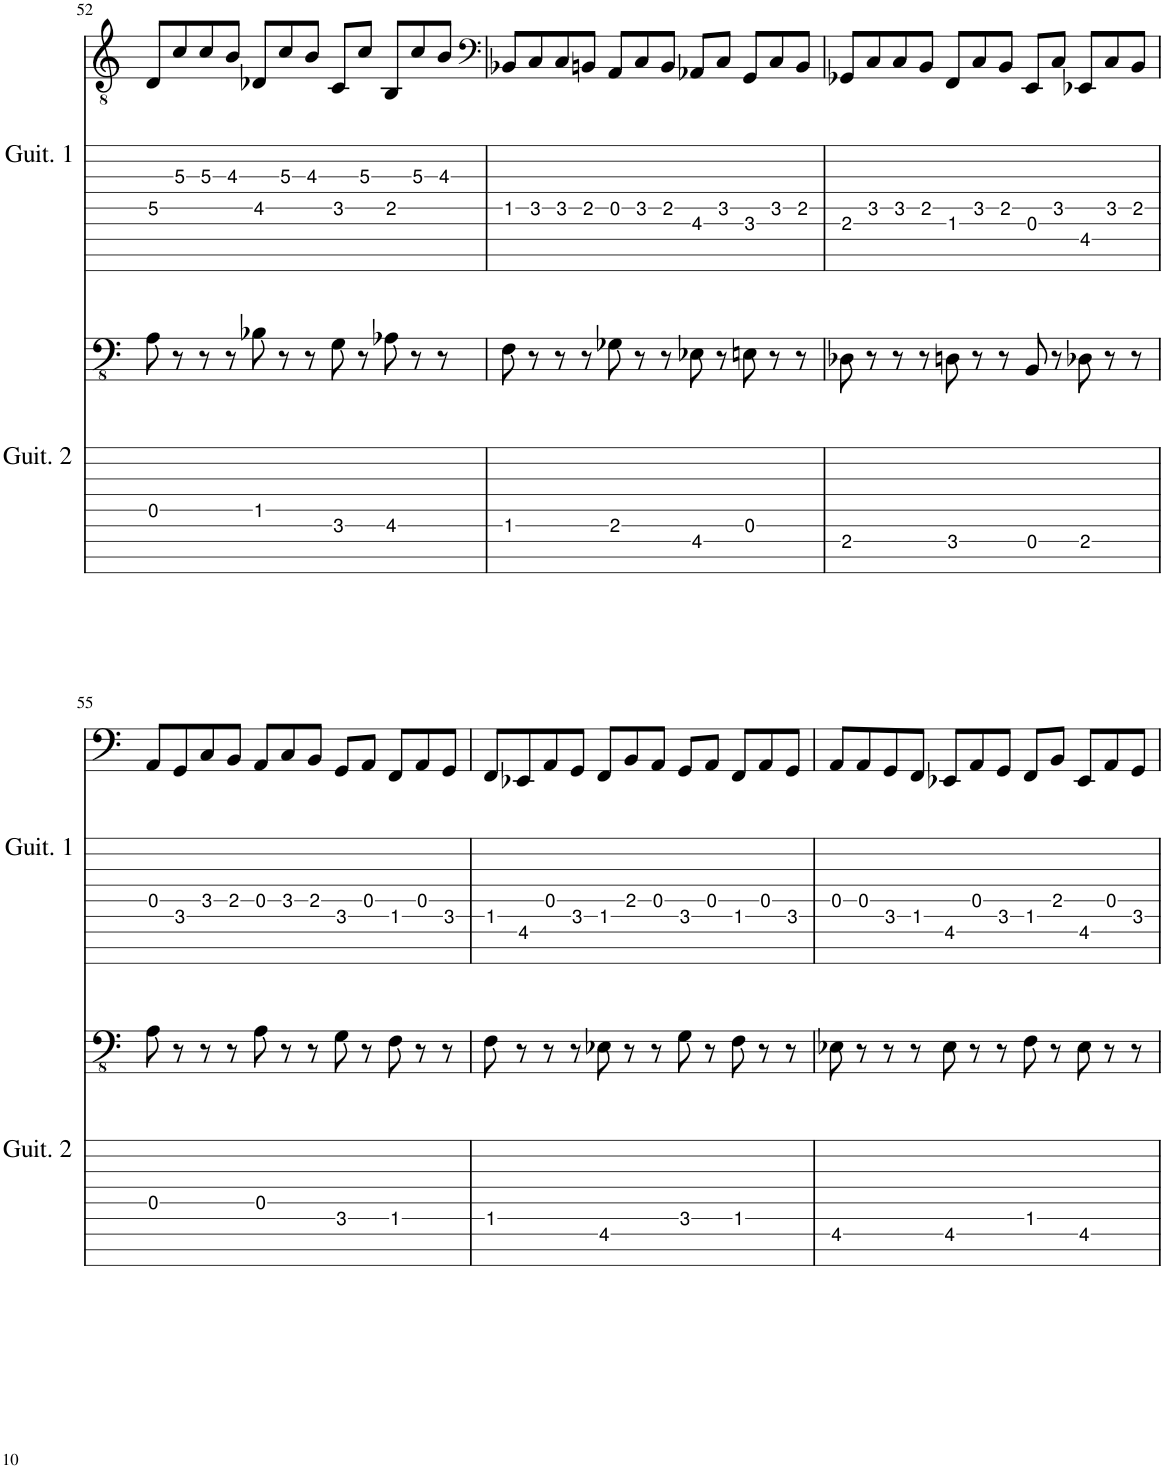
**kern	**kern	**kern	**kern
*part2	*part2	*part1	*part1
*staff4	*staff3	*staff2	*staff1
*I"Guitar 2	*	*I"Guitar 1	*
*I'Guit. 2	*	*I'Guit. 1	*
!!LO:PB:g=z
*	*clefFv4	*	*clefGv2
*k[]	*k[]	*k[]	*k[]
*M12/8	*M12/8	*M12/8	*M12/8
=52	=52	=52	=52
8AA	8AA\	8DL	8D/L
8r	8r	8c	8c/
8r	8r	8cJ	8c/
8r	8r	8BnL	8B/J
8BB-	8BB-X\	8D-	8D-X/L
8r	8r	8cJ	8c/
8r	8r	8BL	8B/J
8GG	8GG\	8C	8C/L
8r	8r	8cJ	8c/J
8AA-	8AA-X\	8BBL	8BB/L
8r	8r	8c	8c/
8r	8r	8BJ	8B/J
=53	=53	=53	=53
*	*	*	*clefF4
8FF	8FF\	8BB-L	8BB-X/L
8r	8r	8C	8C/
8r	8r	8CJ	8C/
8r	8r	8BBL	8BBn/J
8GG-	8GG-X\	8AA	8AA/L
8r	8r	8CJ	8C/
8r	8r	8BBL	8BB/J
8EE-	8EE-X\	8AA-	8AA-X/L
8r	8r	8CJ	8C/J
8EE	8EEn\	8GGL	8GG/L
8r	8r	8C	8C/
8r	8r	8BBJ	8BB/J
=54	=54	=54	=54
8DD-	8DD-X\	8GG-L	8GG-X/L
8r	8r	8C	8C/
8r	8r	8CJ	8C/
8r	8r	8BBnL	8BB/J
8DD	8DDn\	8FF	8FF/L
8r	8r	8CJ	8C/
8r	8r	8BBL	8BB/J
8BBB	8BBB/	8EE	8EE/L
8r	8r	8CJ	8C/J
8DD-	8DD-X\	8EE-L	8EE-X/L
8r	8r	8C	8C/
8r	8r	8BBJ	8BB/J
!!LO:LB:g=z
=55	=55	=55	=55
8AA	8AA\	8AAL	8AA/L
8r	8r	8GG	8GG/
8r	8r	8CJ	8C/
8r	8r	8BBL	8BB/J
8AA	8AA\	8AA	8AA/L
8r	8r	8CJ	8C/
8r	8r	8BBL	8BB/J
8GG	8GG\	8GG	8GG/L
8r	8r	8AAJ	8AA/J
8FF	8FF\	8FFL	8FF/L
8r	8r	8AA	8AA/
8r	8r	8GGJ	8GG/J
=56	=56	=56	=56
8FF	8FF\	8FFL	8FF/L
8r	8r	8EE-	8EE-X/
8r	8r	8AAJ	8AA/
8r	8r	8GGL	8GG/J
8EE-	8EE-X\	8FF	8FF/L
8r	8r	8BBJ	8BB/
8r	8r	8AAL	8AA/J
8GG	8GG\	8GG	8GG/L
8r	8r	8AAJ	8AA/J
8FF	8FF\	8FFL	8FF/L
8r	8r	8AA	8AA/
8r	8r	8GGJ	8GG/J
=57	=57	=57	=57
8EE-	8EE-X\	8AAL	8AA/L
8r	8r	8AA	8AA/
8r	8r	8GGJ	8GG/
8r	8r	8FFL	8FF/J
8EE-X	8EE-\	8EE-	8EE-X/L
8r	8r	8AAJ	8AA/
8r	8r	8GGL	8GG/J
8FF	8FF\	8FF	8FF/L
8r	8r	8BBJ	8BB/J
8EE-	8EE-\	8EE-L	8EE-/L
8r	8r	8AA	8AA/
8r	8r	8GGJ	8GG/J
=	=	=	=
*-	*-	*-	*-
